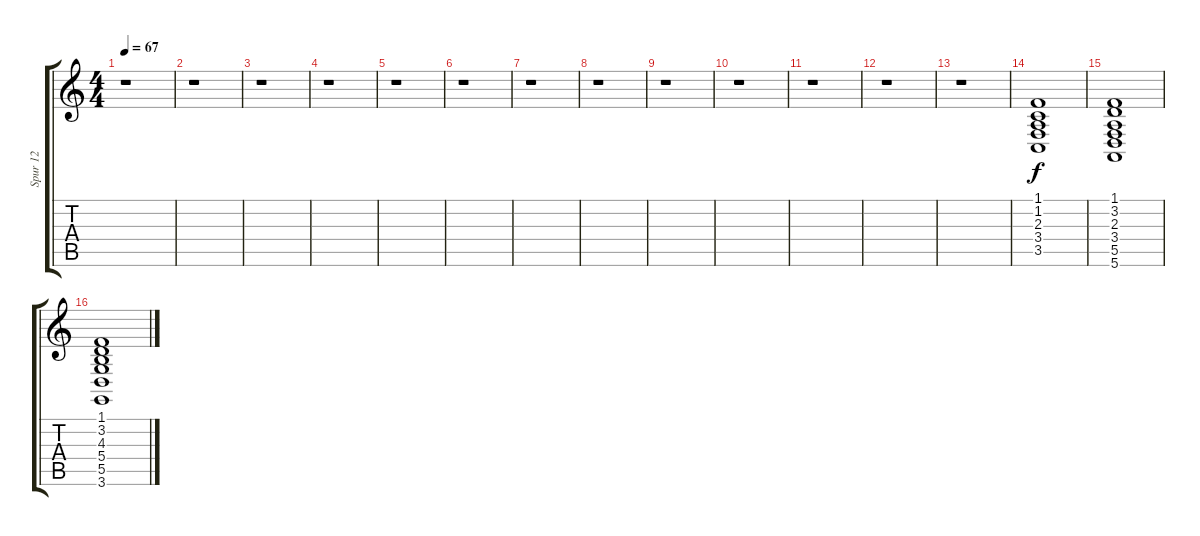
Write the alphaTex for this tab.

\track ("Spur 12" "Spur 12") {instrument stringensemble1}
\staff {score tabs}
\tuning (E4 B3 G3 D3 A2 E2) {hide}
\ts (4 4)
\tempo 67
\clef g2
\ks c
r.1{dy f} |
r.1 |
r.1 |
r.1 |
r.1 |
r.1 |
r.1 |
r.1 |
r.1 |
r.1 |
r.1 |
r.1 |
r.1 |
(1.1 1.2 2.3 3.4 3.5).1 |
(1.1 3.2 2.3 3.4 5.5 5.6).1 |
(1.1 3.2 4.3 5.4 5.5 3.6).1
